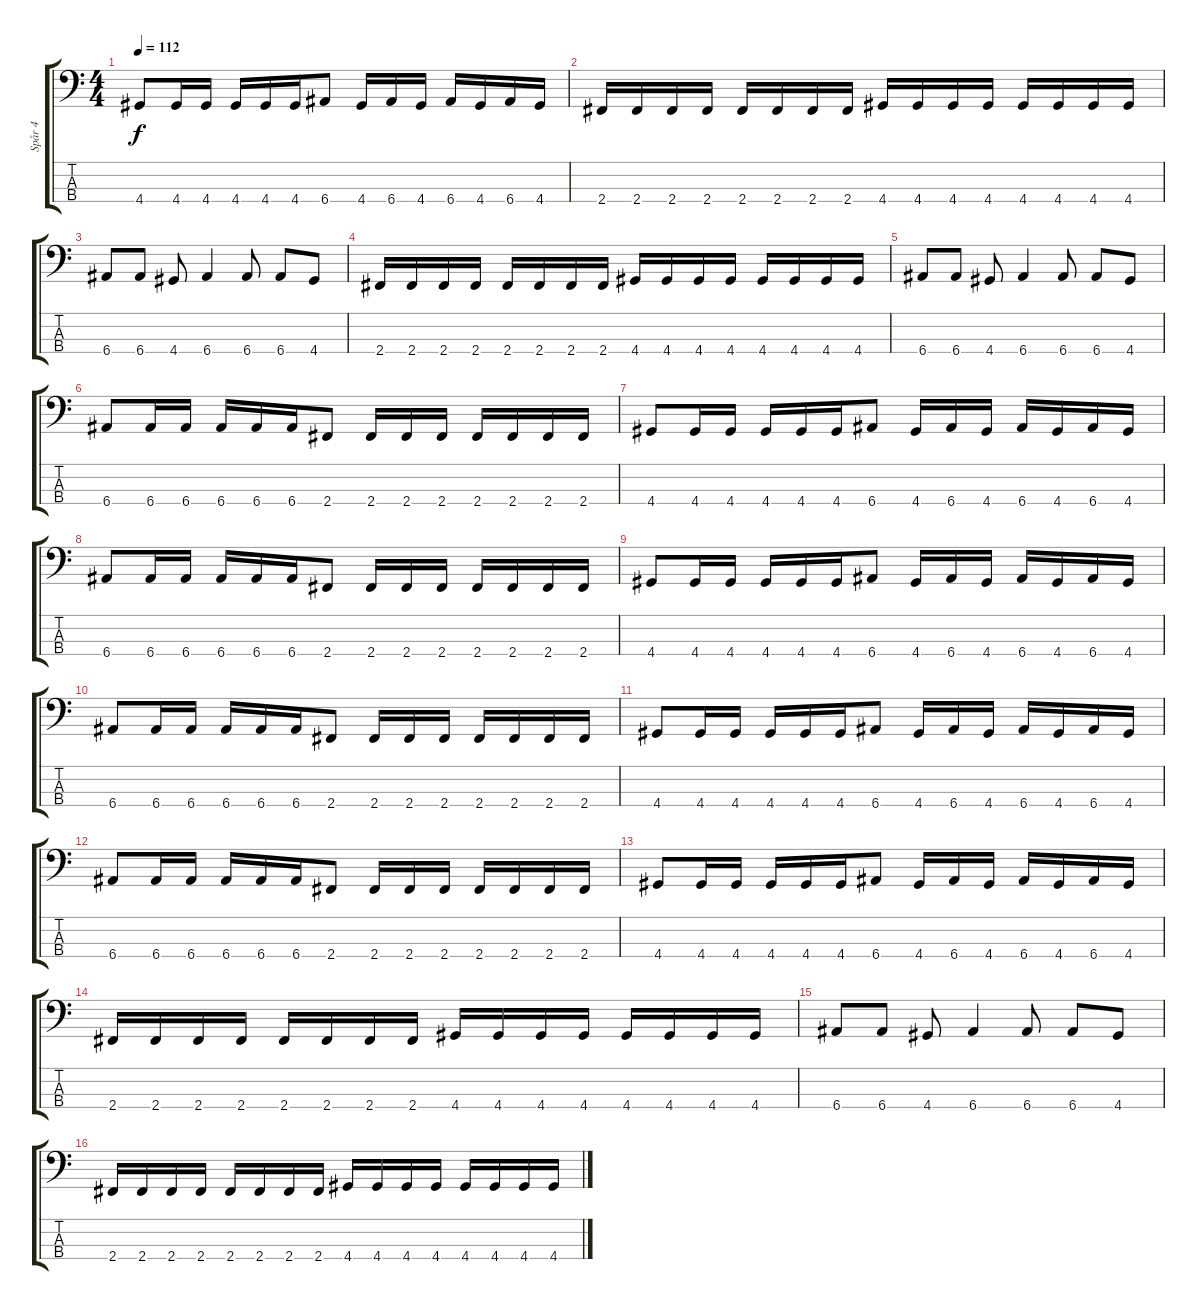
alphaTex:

\track ("Spår 4" "Spår 4") {instrument electricbassfinger}
\staff {score tabs}
\tuning (G2 D2 A1 E1) {hide}
\ts (4 4)
\tempo 112
\clef f4
\ks c
4.4.8{dy f} 4.4.16 4.4.16 4.4.16 4.4.16 4.4.16 6.4.8 4.4.16 6.4.16 4.4.16 6.4.16 4.4.16 6.4.16 4.4.16 |
2.4.16 2.4.16 2.4.16 2.4.16 2.4.16 2.4.16 2.4.16 2.4.16 4.4.16 4.4.16 4.4.16 4.4.16 4.4.16 4.4.16 4.4.16 4.4.16 |
6.4.8 6.4.8 4.4.8 6.4.4 6.4.8 6.4.8 4.4.8 |
2.4.16 2.4.16 2.4.16 2.4.16 2.4.16 2.4.16 2.4.16 2.4.16 4.4.16 4.4.16 4.4.16 4.4.16 4.4.16 4.4.16 4.4.16 4.4.16 |
6.4.8 6.4.8 4.4.8 6.4.4 6.4.8 6.4.8 4.4.8 |
6.4.8 6.4.16 6.4.16 6.4.16 6.4.16 6.4.16 2.4.8 2.4.16 2.4.16 2.4.16 2.4.16 2.4.16 2.4.16 2.4.16 |
4.4.8 4.4.16 4.4.16 4.4.16 4.4.16 4.4.16 6.4.8 4.4.16 6.4.16 4.4.16 6.4.16 4.4.16 6.4.16 4.4.16 |
6.4.8 6.4.16 6.4.16 6.4.16 6.4.16 6.4.16 2.4.8 2.4.16 2.4.16 2.4.16 2.4.16 2.4.16 2.4.16 2.4.16 |
4.4.8 4.4.16 4.4.16 4.4.16 4.4.16 4.4.16 6.4.8 4.4.16 6.4.16 4.4.16 6.4.16 4.4.16 6.4.16 4.4.16 |
6.4.8 6.4.16 6.4.16 6.4.16 6.4.16 6.4.16 2.4.8 2.4.16 2.4.16 2.4.16 2.4.16 2.4.16 2.4.16 2.4.16 |
4.4.8 4.4.16 4.4.16 4.4.16 4.4.16 4.4.16 6.4.8 4.4.16 6.4.16 4.4.16 6.4.16 4.4.16 6.4.16 4.4.16 |
6.4.8 6.4.16 6.4.16 6.4.16 6.4.16 6.4.16 2.4.8 2.4.16 2.4.16 2.4.16 2.4.16 2.4.16 2.4.16 2.4.16 |
4.4.8 4.4.16 4.4.16 4.4.16 4.4.16 4.4.16 6.4.8 4.4.16 6.4.16 4.4.16 6.4.16 4.4.16 6.4.16 4.4.16 |
2.4.16 2.4.16 2.4.16 2.4.16 2.4.16 2.4.16 2.4.16 2.4.16 4.4.16 4.4.16 4.4.16 4.4.16 4.4.16 4.4.16 4.4.16 4.4.16 |
6.4.8 6.4.8 4.4.8 6.4.4 6.4.8 6.4.8 4.4.8 |
2.4.16 2.4.16 2.4.16 2.4.16 2.4.16 2.4.16 2.4.16 2.4.16 4.4.16 4.4.16 4.4.16 4.4.16 4.4.16 4.4.16 4.4.16 4.4.16
